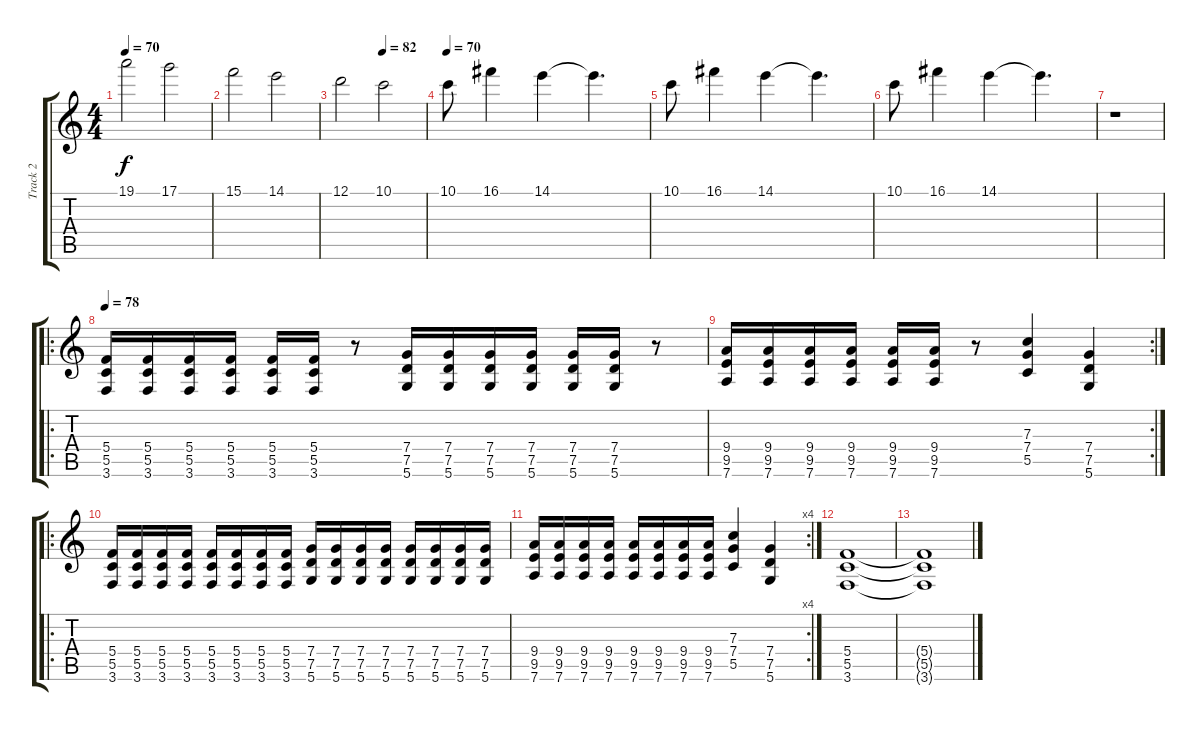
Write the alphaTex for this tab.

\track ("Track 2" "Track 2") {instrument electricguitarclean}
\staff {score tabs}
\tuning (D4 A3 F3 C3 G2 D2) {hide}
\ts (4 4)
\tempo 70
\clef g2
\ks c
19.1.2{dy f} 17.1.2 |
15.1.2 14.1.2 |
\tempo (82 0.5)
12.1.2 10.1.2 |
\tempo 70
10.1.8 16.1.4 14.1.4 14.1{t}.4{d} |
10.1.8 16.1.4 14.1.4 14.1{t}.4{d} |
10.1.8 16.1.4 14.1.4 14.1{t}.4{d} |
r.1 |
\ro
\tempo 78
(5.4 5.5 3.6).16{instrument overdrivenguitar} (5.4 5.5 3.6).16 (5.4 5.5 3.6).16 (5.4 5.5 3.6).16 (5.4 5.5 3.6).16 (5.4 5.5 3.6).16 r.8 (7.4 7.5 5.6).16 (7.4 7.5 5.6).16 (7.4 7.5 5.6).16 (7.4 7.5 5.6).16 (7.4 7.5 5.6).16 (7.4 7.5 5.6).16 r.8 |
\rc 2
(9.4 9.5 7.6).16 (9.4 9.5 7.6).16 (9.4 9.5 7.6).16 (9.4 9.5 7.6).16 (9.4 9.5 7.6).16 (9.4 9.5 7.6).16 r.8 (7.3 7.4 5.5).4 (7.4 7.5 5.6).4 |
\ro
(5.4 5.5 3.6).16 (5.4 5.5 3.6).16 (5.4 5.5 3.6).16 (5.4 5.5 3.6).16 (5.4 5.5 3.6).16 (5.4 5.5 3.6).16 (5.4 5.5 3.6).16 (5.4 5.5 3.6).16 (7.4 7.5 5.6).16 (7.4 7.5 5.6).16 (7.4 7.5 5.6).16 (7.4 7.5 5.6).16 (7.4 7.5 5.6).16 (7.4 7.5 5.6).16 (7.4 7.5 5.6).16 (7.4 7.5 5.6).16 |
\rc 4
(9.4 9.5 7.6).16 (9.4 9.5 7.6).16 (9.4 9.5 7.6).16 (9.4 9.5 7.6).16 (9.4 9.5 7.6).16 (9.4 9.5 7.6).16 (9.4 9.5 7.6).16 (9.4 9.5 7.6).16 (7.3 7.4 5.5).4 (7.4 7.5 5.6).4 |
(5.4 5.5 3.6).1 |
(5.4{t} 5.5{t} 3.6{t}).1
